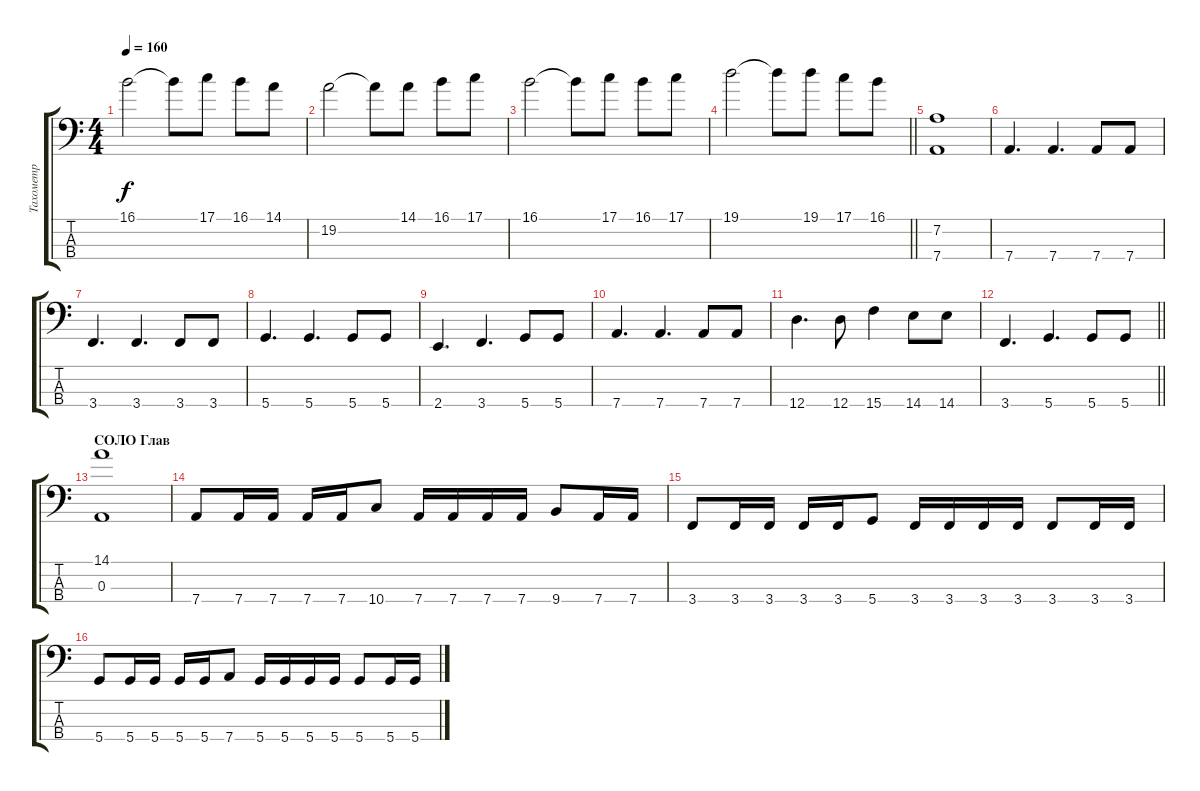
\track ("Тахометр" "Тахометр") {instrument electricbasspick}
\staff {score tabs}
\tuning (G2 D2 A1 D1) {hide}
\ts (4 4)
\tempo 160
\clef f4
\ks c
16.1.2{dy f} 16.1{t}.8 17.1.8 16.1.8 14.1.8 |
19.2.2 19.2{t}.8 14.1.8 16.1.8 17.1.8 |
16.1.2 16.1{t}.8 17.1.8 16.1.8 17.1.8 |
\barLineRight lightlight
19.1.2 19.1{t}.8 19.1.8 17.1.8 16.1.8 |
(7.2 7.4).1 |
7.4.4{d} 7.4.4{d} 7.4.8 7.4.8 |
3.4.4{d} 3.4.4{d} 3.4.8 3.4.8 |
5.4.4{d} 5.4.4{d} 5.4.8 5.4.8 |
2.4.4{d} 3.4.4{d} 5.4.8 5.4.8 |
7.4.4{d} 7.4.4{d} 7.4.8 7.4.8 |
12.4.4{d} 12.4.8 15.4.4 14.4.8 14.4.8 |
\barLineRight lightlight
3.4.4{d} 5.4.4{d} 5.4.8 5.4.8 |
\section ("" "СОЛО Глав")
(14.1 0.3).1 |
7.4.8 7.4.16 7.4.16 7.4.16 7.4.16 10.4.8 7.4.16 7.4.16 7.4.16 7.4.16 9.4.8 7.4.16 7.4.16 |
3.4.8 3.4.16 3.4.16 3.4.16 3.4.16 5.4.8 3.4.16 3.4.16 3.4.16 3.4.16 3.4.8 3.4.16 3.4.16 |
5.4.8 5.4.16 5.4.16 5.4.16 5.4.16 7.4.8 5.4.16 5.4.16 5.4.16 5.4.16 5.4.8 5.4.16 5.4.16
